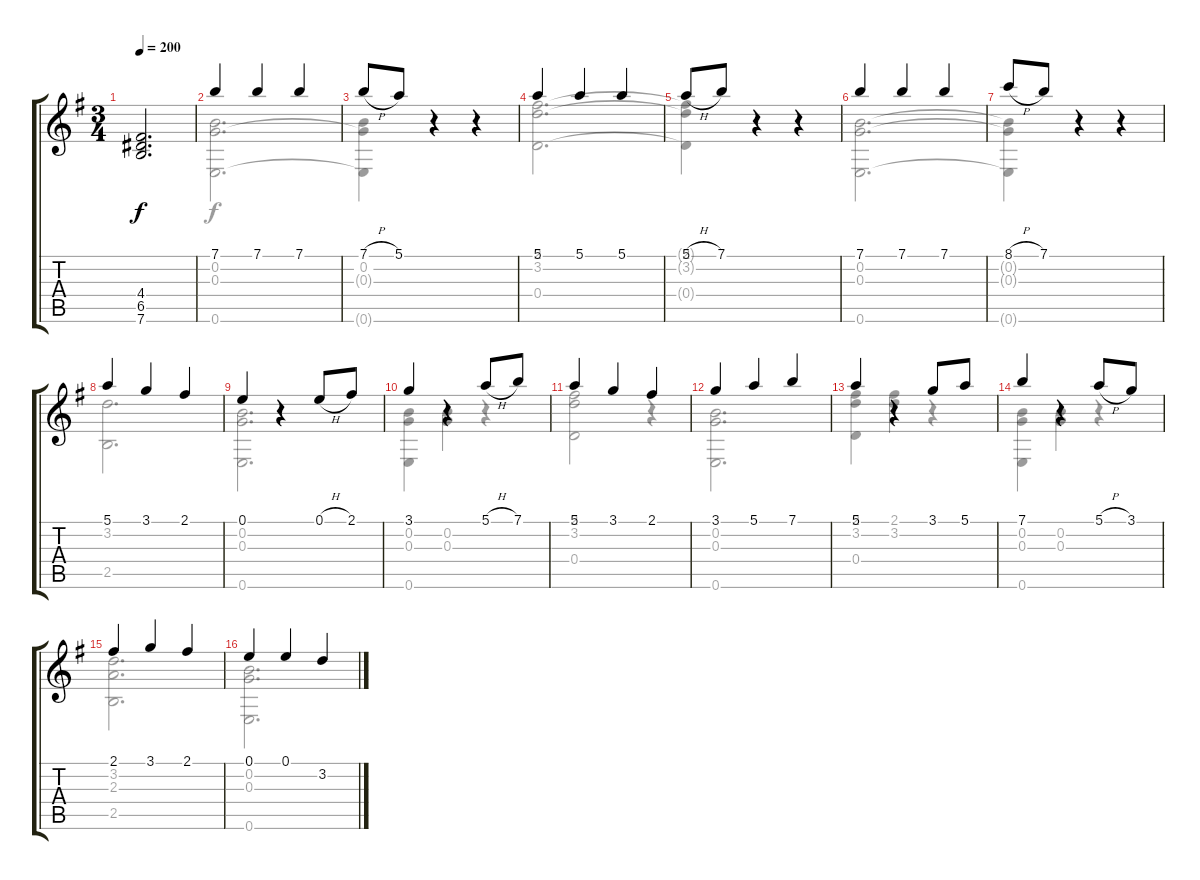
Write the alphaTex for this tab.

\track "" {instrument acousticguitarnylon}
\staff {score tabs}
\tuning (E4 B3 G3 D3 A2 E2) {hide}
\voice
\ts (3 4)
\tempo 200
\clef g2
\ks g
(4.4 6.5 7.6).2{d dy f} |
7.1.4 7.1.4 7.1.4 |
7.1{h}.8 5.1.8 r.4 r.4 |
5.1.4 5.1.4 5.1.4 |
5.1{h}.8 7.1.8 r.4 r.4 |
7.1.4 7.1.4 7.1.4 |
8.1{h}.8 7.1.8 r.4 r.4 |
5.1.4 3.1.4 2.1.4 |
0.1.4 r.4 0.1{h}.8 2.1.8 |
3.1.4 r.4 5.1{h}.8 7.1.8 |
5.1.4 3.1.4 2.1.4 |
3.1.4 5.1.4 7.1.4 |
5.1.4 r.4 3.1.8 5.1.8 |
7.1.4 r.4 5.1{h}.8 3.1.8 |
2.1.4 3.1.4 2.1.4 |
0.1.4 0.1.4 3.2.4
\voice
\clef g2
\ottava regular
\simile none
\ks g
|
(0.2 0.3 0.6).2{d} |
(0.2 0.3{t} 0.6{t}).4 r.4 r.4 |
(2.1 3.2 0.4).2{d} |
(2.1{t} 3.2{t} 0.4{t}).4 r.4 r.4 |
(0.2 0.3 0.6).2{d} |
(0.2{t} 0.3{t} 0.6{t}).4 r.4 r.4 |
(3.2 2.5).2{d} |
(0.2 0.3 0.6).2{d} |
(0.2 0.3 0.6).4 (0.2 0.3).4 r.4 |
(2.1 3.2 0.4).2 r.4 |
(0.2 0.3 0.6).2{d} |
(2.1 3.2 0.4).4 (2.1 3.2).4 r.4 |
(0.2 0.3 0.6).4 (0.2 0.3).4 r.4 |
(3.2 2.3 2.5).2{d} |
(0.2 0.3 0.6).2{d}
